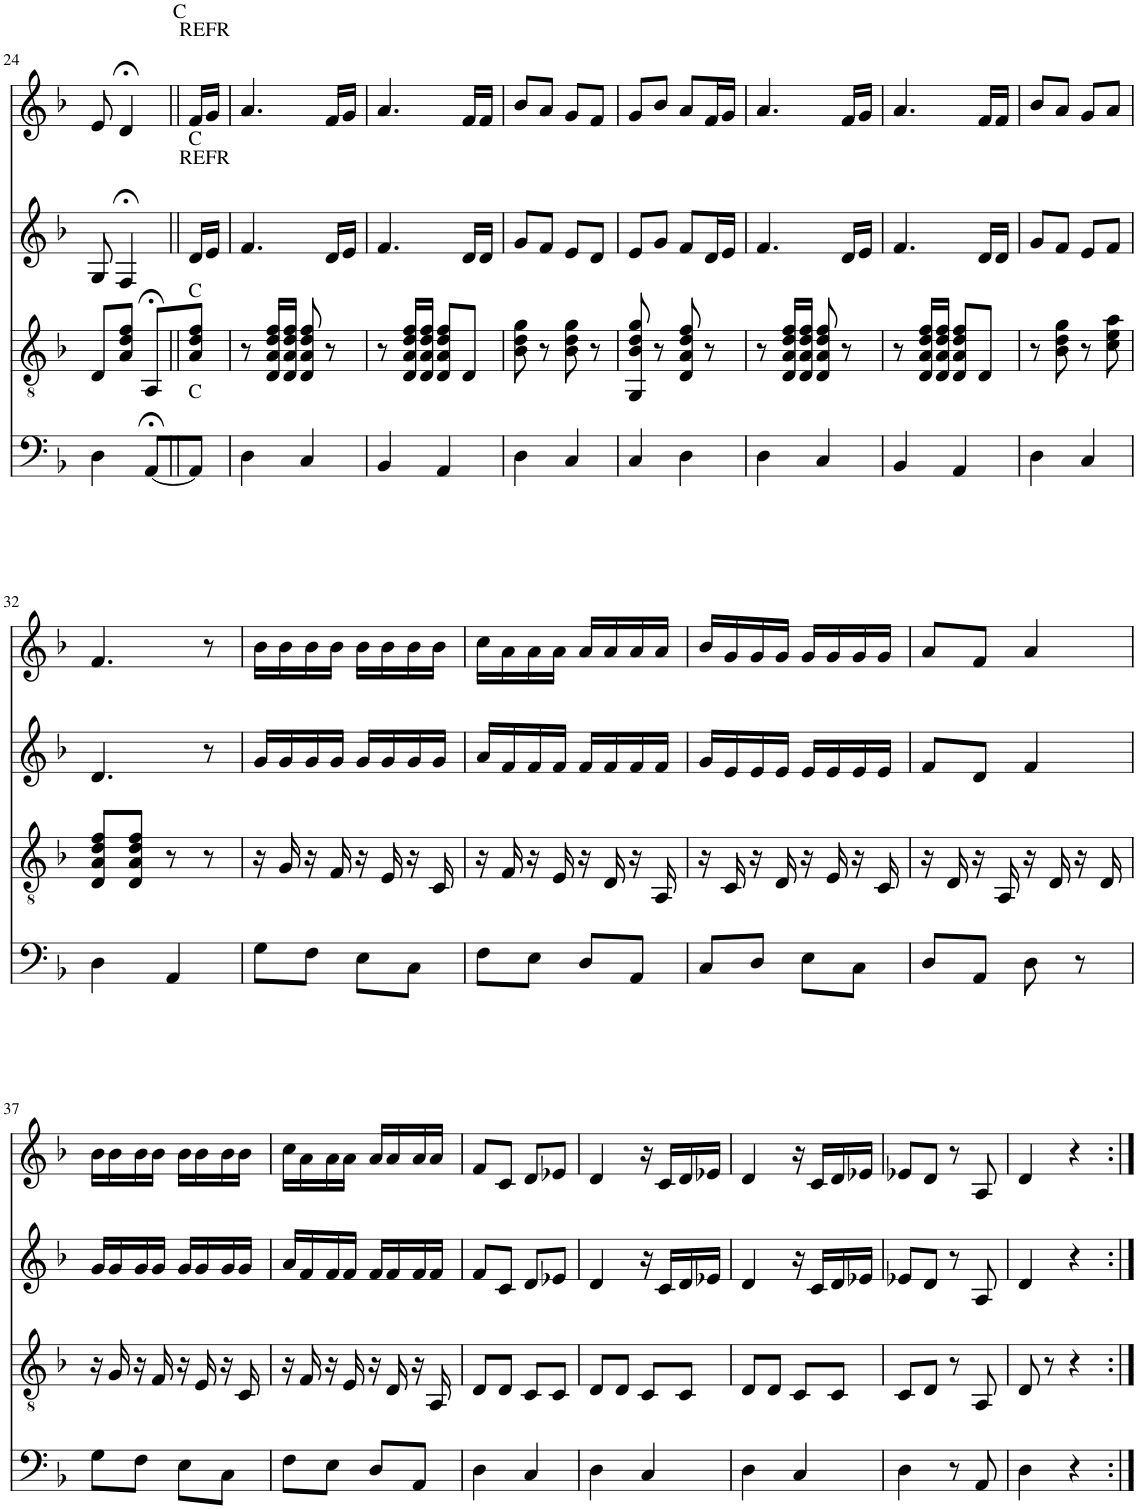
**kern	**kern	**kern	**kern
*part4	*part3	*part2	*part1
*staff4	*staff3	*staff2	*staff1
*I"Cello	*I"Akoestische gitaar	*I"Viool	*I"Klarinet in Bb
*	*I'Ac Gtr	*	*
!!LO:PB:g=z
*clefF4	*clefGv2	*clefG2	*clefG2
*	*	*	*ITrd1c2
*k[b-]	*k[b-]	*k[b-]	*k[b-]
*M2/4	*M2/4	*M2/4	*M2/4
=24	=24	=24	=24
4D\	8D/L	8G/	8e/
.	8A/ 8d/ 8f/J	4F;</	4d;</
[8AA;</L	8AA;</L	.	.
!	!	!	!LO:TX:a:t=REFR
!	!	!	!LO:TX:a:t=C
!	!	!LO:TX:a:t=REFR	!
!	!	!LO:TX:a:t=C	!
!	!LO:TX:a:t=C	!	!
!LO:TX:a:t=C	!	!	!
8AA/J]	8A/ 8d/ 8f/J	16d/LL	16f/LL
.	.	16e/JJ	16g/JJ
=25	=25	=25	=25
4D\	8r	4.f/	4.a/
.	16D/ 16A/ 16d/ 16f/LL	.	.
.	16D/ 16A/ 16d/ 16f/JJ	.	.
4C/	8D/ 8A/ 8d/ 8f/	.	.
.	8r	16d/LL	16f/LL
.	.	16e/JJ	16g/JJ
=26	=26	=26	=26
4BB-/	8r	4.f/	4.a/
.	16D/ 16A/ 16d/ 16f/LL	.	.
.	16D/ 16A/ 16d/ 16f/JJ	.	.
4AA/	8D/ 8A/ 8d/ 8f/L	.	.
.	8D/J	16d/LL	16f/LL
.	.	16d/JJ	16f/JJ
=27	=27	=27	=27
4D\	8B-\ 8d\ 8g\	8g/L	8b-/L
.	8r	8f/J	8a/J
4C/	8B-\ 8d\ 8g\	8e/L	8g/L
.	8r	8d/J	8f/J
=28	=28	=28	=28
4C/	8GG/ 8B-/ 8d/ 8g/	8e/L	8g/L
.	8r	8g/J	8b-/J
4D\	8D/ 8A/ 8d/ 8f/	8f/L	8a/L
.	8r	16d/L	16f/L
.	.	16e/JJ	16g/JJ
=29	=29	=29	=29
4D\	8r	4.f/	4.a/
.	16D/ 16A/ 16d/ 16f/LL	.	.
.	16D/ 16A/ 16d/ 16f/JJ	.	.
4C/	8D/ 8A/ 8d/ 8f/	.	.
.	8r	16d/LL	16f/LL
.	.	16e/JJ	16g/JJ
=30	=30	=30	=30
4BB-/	8r	4.f/	4.a/
.	16D/ 16A/ 16d/ 16f/LL	.	.
.	16D/ 16A/ 16d/ 16f/JJ	.	.
4AA/	8D/ 8A/ 8d/ 8f/L	.	.
.	8D/J	16d/LL	16f/LL
.	.	16d/JJ	16f/JJ
=31	=31	=31	=31
4D\	8r	8g/L	8b-/L
.	8B-\ 8d\ 8g\	8f/J	8a/J
4C/	8r	8e/L	8g/L
.	8c\ 8e\ 8a\	8f/J	8a/J
!!LO:LB:g=z
=32	=32	=32	=32
4D\	8D/ 8A/ 8d/ 8f/L	4.d/	4.f/
.	8D/ 8A/ 8d/ 8f/J	.	.
4AA/	8r	.	.
.	8r	8r	8r
=33	=33	=33	=33
8G\L	16r	16g/LL	16b-\LL
.	16G/	16g/	16b-\
8F\J	16r	16g/	16b-\
.	16F/	16g/JJ	16b-\JJ
8E\L	16r	16g/LL	16b-\LL
.	16E/	16g/	16b-\
8C\J	16r	16g/	16b-\
.	16C/	16g/JJ	16b-\JJ
=34	=34	=34	=34
8F\L	16r	16a/LL	16cc\LL
.	16F/	16f/	16a\
8E\J	16r	16f/	16a\
.	16E/	16f/JJ	16a\JJ
8D/L	16r	16f/LL	16a/LL
.	16D/	16f/	16a/
8AA/J	16r	16f/	16a/
.	16AA/	16f/JJ	16a/JJ
=35	=35	=35	=35
8C/L	16r	16g/LL	16b-/LL
.	16C/	16e/	16g/
8D/J	16r	16e/	16g/
.	16D/	16e/JJ	16g/JJ
8E\L	16r	16e/LL	16g/LL
.	16E/	16e/	16g/
8C\J	16r	16e/	16g/
.	16C/	16e/JJ	16g/JJ
=36	=36	=36	=36
8D/L	16r	8f/L	8a/L
.	16D/	.	.
8AA/J	16r	8d/J	8f/J
.	16AA/	.	.
8D\	16r	4f/	4a/
.	16D/	.	.
8r	16r	.	.
.	16D/	.	.
!!LO:LB:g=z
=37	=37	=37	=37
8G\L	16r	16g/LL	16b-\LL
.	16G/	16g/	16b-\
8F\J	16r	16g/	16b-\
.	16F/	16g/JJ	16b-\JJ
8E\L	16r	16g/LL	16b-\LL
.	16E/	16g/	16b-\
8C\J	16r	16g/	16b-\
.	16C/	16g/JJ	16b-\JJ
=38	=38	=38	=38
8F\L	16r	16a/LL	16cc\LL
.	16F/	16f/	16a\
8E\J	16r	16f/	16a\
.	16E/	16f/JJ	16a\JJ
8D/L	16r	16f/LL	16a/LL
.	16D/	16f/	16a/
8AA/J	16r	16f/	16a/
.	16AA/	16f/JJ	16a/JJ
=39	=39	=39	=39
4D\	8D/L	8f/L	8f/L
.	8D/J	8c/J	8c/J
4C/	8C/L	8d/L	8d/L
.	8C/J	8e-X/J	8e-X/J
=40	=40	=40	=40
4D\	8D/L	4d/	4d/
.	8D/J	.	.
4C/	8C/L	16r	16r
.	.	16c/LL	16c/LL
.	8C/J	16d/	16d/
.	.	16e-X/JJ	16e-X/JJ
=41	=41	=41	=41
4D\	8D/L	4d/	4d/
.	8D/J	.	.
4C/	8C/L	16r	16r
.	.	16c/LL	16c/LL
.	8C/J	16d/	16d/
.	.	16e-X/JJ	16e-X/JJ
=42	=42	=42	=42
4D\	8C/L	8e-X/L	8e-X/L
.	8D/J	8d/J	8d/J
8r	8r	8r	8r
8AA/	8AA/	8A/	8A/
=43	=43	=43	=43
4D\	8D/	4d/	4d/
.	8r	.	.
4r	4r	4r	4r
=:|!	=:|!	=:|!	=:|!
*-	*-	*-	*-
